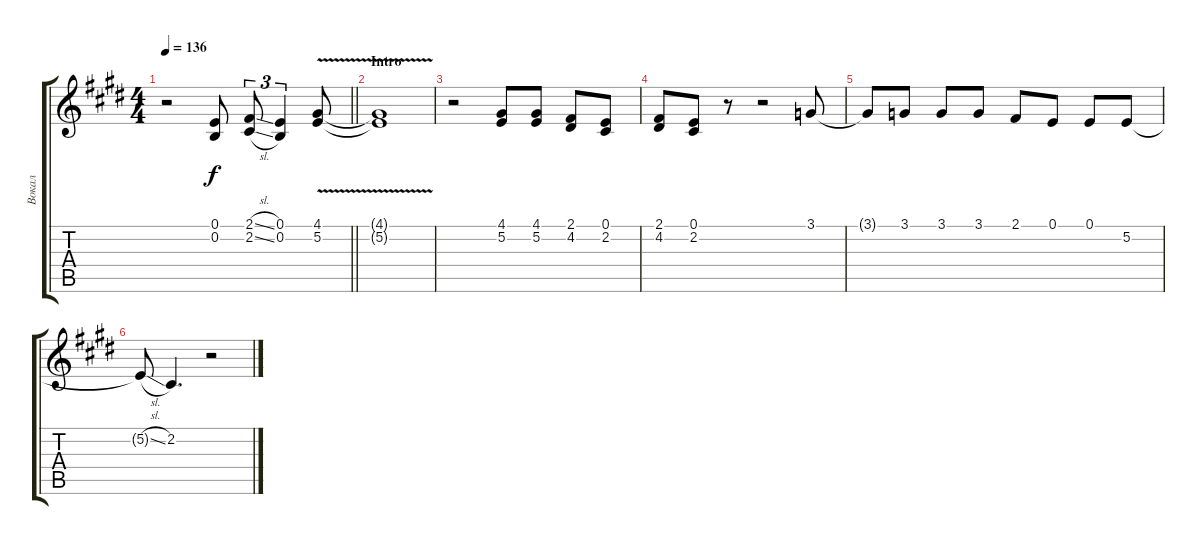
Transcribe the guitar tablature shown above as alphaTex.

\track ("Вокал" "Вокал") {instrument trumpet}
\staff {score tabs}
\tuning (E4 B3 G3 D3 A2 E2) {hide}
\ts (4 4)
\tempo 136
\clef g2
\barLineRight lightlight
\ks c#minor
r.2{dy f instrument trumpet} (0.1 0.2).8 (2.1{sl} 2.2{sl}).8{tu (3 2)} (0.1 0.2).4{tu (3 2)} (4.1{v} 5.2).8 |
\section ("" "Intro")
(4.1{t} 5.2{t}).1 |
r.2 (4.1 5.2).8 (4.1 5.2).8 (2.1 4.2).8 (0.1 2.2).8 |
(2.1 4.2).8 (0.1 2.2).8 r.8 r.2 3.1.8 |
3.1{t}.8 3.1.8 3.1.8 3.1.8 2.1.8 0.1.8 0.1.8 5.2.8 |
5.2{sl t}.8 2.2.4{d} r.2
